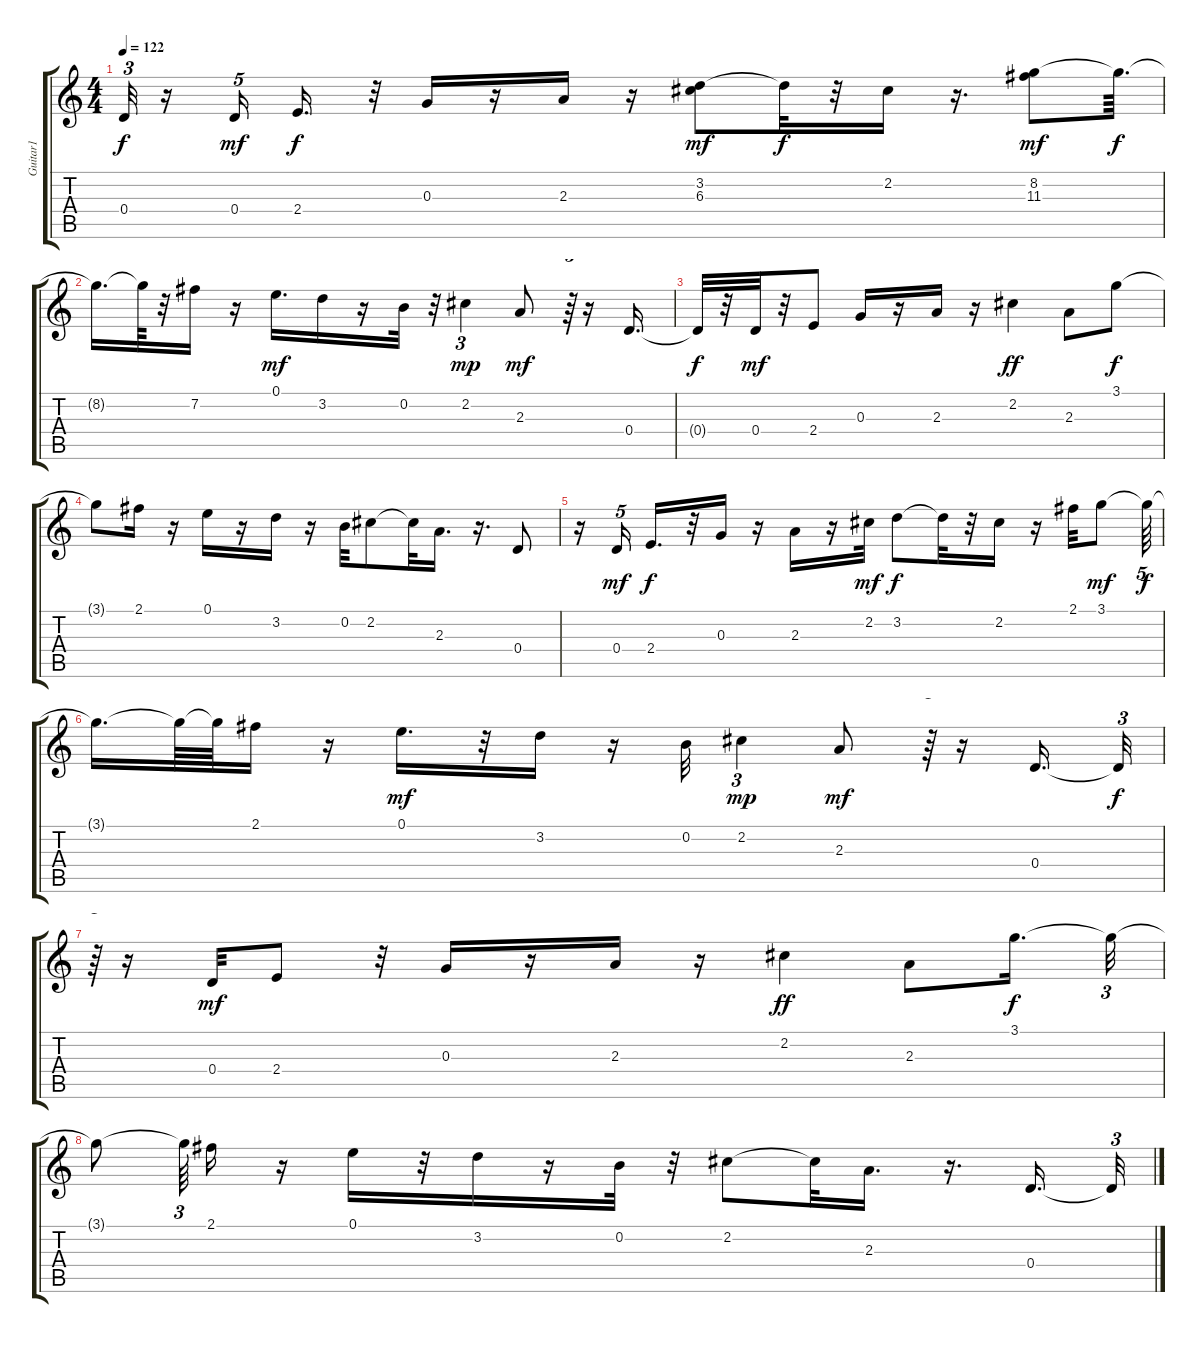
\track ("Guitar1" "Guitar1") {instrument acousticguitarsteel}
\staff {score tabs}
\tuning (E4 B3 G3 D3 A2 E2) {hide}
\ts (4 4)
\tempo 122
\clef g2
\ks c
0.4{t}.32{tu (3 2) dy f} r.16 0.4.16{tu (5 4) dy mf} 2.4.16{d dy f} r.32 0.3.16 r.16 2.3.16 r.16 (3.2 6.3).8{dy mf} 3.2{t}.32{dy f} r.32 2.2.16 r.16{d} (8.2 11.3).8{dy mf} 8.2{t}.64{d dy f} |
8.2{t}.16{d} 8.2{t}.64 r.32 7.2.16 r.16 0.1.16{d dy mf} 3.2.16 r.16 0.2.32 r.32 2.2.4{tu (3 2) dy mp} 2.3.8{dy mf} r.64{tu (5 4)} r.16 0.4.16{d} |
0.4{t}.32{dy f} r.32 0.4.32{dy mf} r.32 2.4.8 0.3.16 r.16 2.3.16 r.16 2.2.4{dy ff} 2.3.8 3.1.8{dy f} |
3.1{t}.8 2.1.16 r.16 0.1.16 r.16 3.2.16 r.16 0.2.32 2.2.8 2.2{t}.32 2.3.16{d} r.16{d} 0.4.8 |
r.16 0.4.16{tu (5 4) dy mf} 2.4.16{d dy f} r.32 0.3.16 r.16 2.3.16 r.16 2.2.32{dy mf} 3.2.8{dy f} 3.2{t}.32 r.32 2.2.16 r.16 2.1.32 3.1.8{dy mf} 3.1{t}.64{tu (5 4) dy f} |
3.1{t}.16{d} 3.1{t}.64 3.1{t}.64 2.1.16 r.16 0.1.16{d dy mf} r.32 3.2.16 r.16 0.2.32 2.2.4{tu (3 2) dy mp} 2.3.8{dy mf} r.64{tu (5 4)} r.16 0.4.16{d} 0.4{t}.32{tu (3 2) dy f} |
r.64{tu (3 2)} r.16 0.4.32{dy mf} 2.4.8 r.32 0.3.16 r.16 2.3.16 r.16 2.2.4{dy ff} 2.3.8 3.1.16{d dy f} 3.1{t}.32{tu (3 2)} |
3.1{t}.8 3.1{t}.64{tu (3 2)} 2.1.16 r.16 0.1.16 r.32 3.2.16 r.16 0.2.32 r.32 2.2.8 2.2{t}.32 2.3.16{d} r.16{d} 0.4.16{d} 0.4{t}.32{tu (3 2)}
